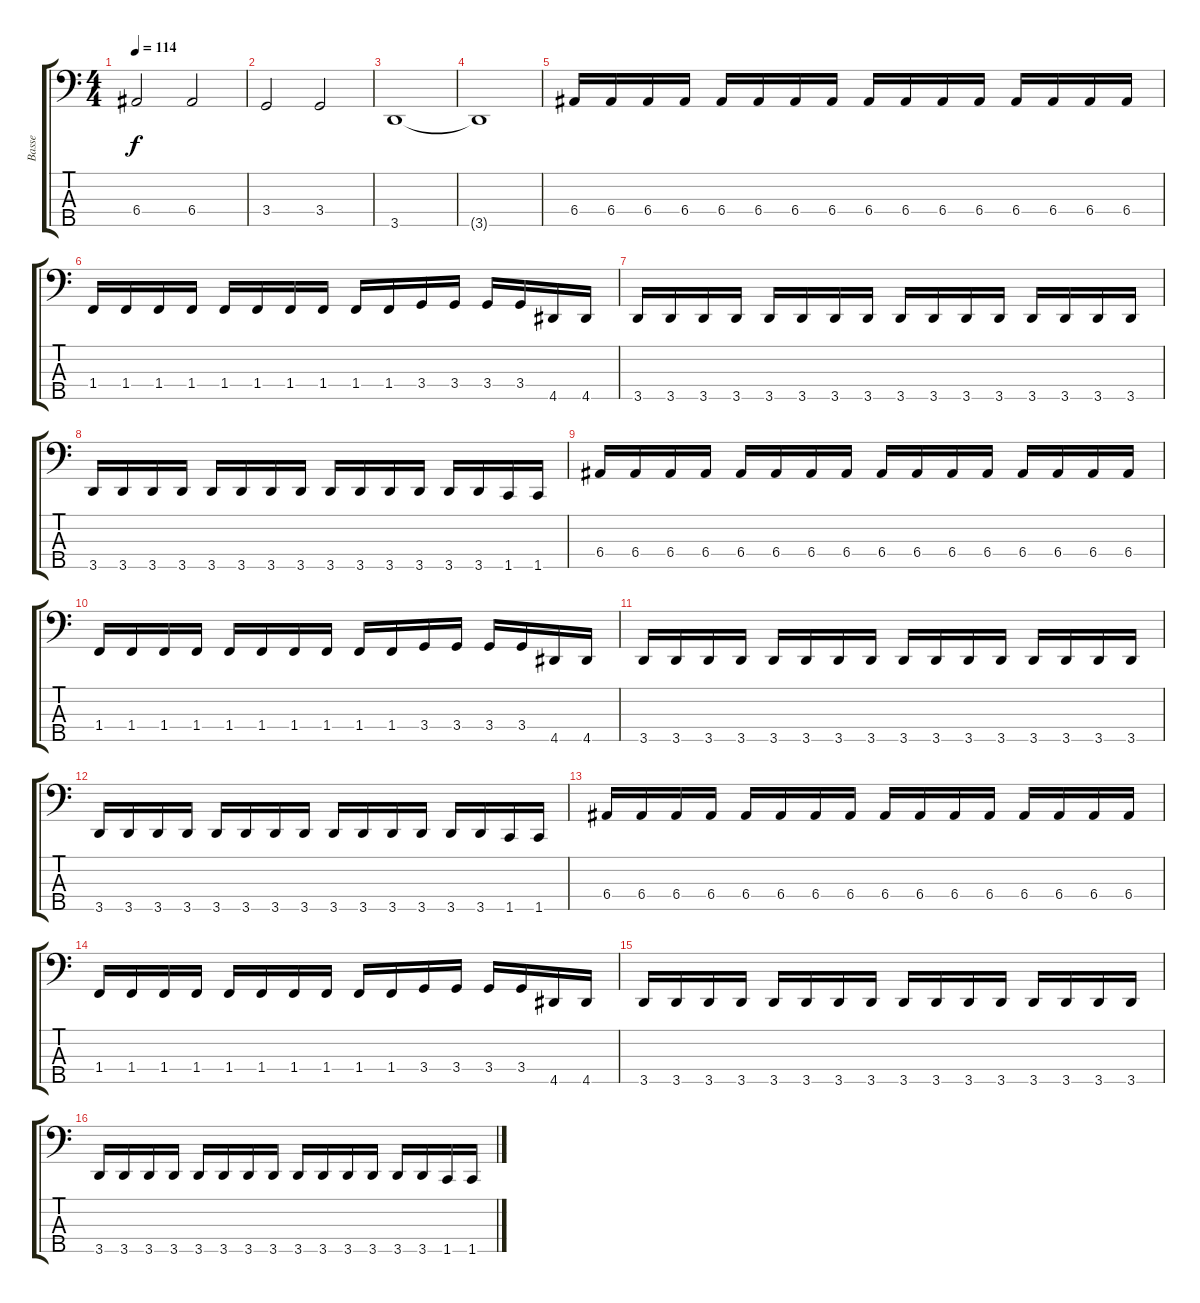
\track ("Basse" "Basse") {instrument electricbasspick}
\staff {score tabs}
\tuning (G2 D2 A1 E1 B0) {hide}
\ts (4 4)
\tempo 114
\clef f4
\ks c
6.4.2{dy f} 6.4.2 |
3.4.2 3.4.2 |
3.5.1 |
3.5{t}.1 |
6.4.16 6.4.16 6.4.16 6.4.16 6.4.16 6.4.16 6.4.16 6.4.16 6.4.16 6.4.16 6.4.16 6.4.16 6.4.16 6.4.16 6.4.16 6.4.16 |
1.4.16 1.4.16 1.4.16 1.4.16 1.4.16 1.4.16 1.4.16 1.4.16 1.4.16 1.4.16 3.4.16 3.4.16 3.4.16 3.4.16 4.5.16 4.5.16 |
3.5.16 3.5.16 3.5.16 3.5.16 3.5.16 3.5.16 3.5.16 3.5.16 3.5.16 3.5.16 3.5.16 3.5.16 3.5.16 3.5.16 3.5.16 3.5.16 |
3.5.16 3.5.16 3.5.16 3.5.16 3.5.16 3.5.16 3.5.16 3.5.16 3.5.16 3.5.16 3.5.16 3.5.16 3.5.16 3.5.16 1.5.16 1.5.16 |
6.4.16 6.4.16 6.4.16 6.4.16 6.4.16 6.4.16 6.4.16 6.4.16 6.4.16 6.4.16 6.4.16 6.4.16 6.4.16 6.4.16 6.4.16 6.4.16 |
1.4.16 1.4.16 1.4.16 1.4.16 1.4.16 1.4.16 1.4.16 1.4.16 1.4.16 1.4.16 3.4.16 3.4.16 3.4.16 3.4.16 4.5.16 4.5.16 |
3.5.16 3.5.16 3.5.16 3.5.16 3.5.16 3.5.16 3.5.16 3.5.16 3.5.16 3.5.16 3.5.16 3.5.16 3.5.16 3.5.16 3.5.16 3.5.16 |
3.5.16 3.5.16 3.5.16 3.5.16 3.5.16 3.5.16 3.5.16 3.5.16 3.5.16 3.5.16 3.5.16 3.5.16 3.5.16 3.5.16 1.5.16 1.5.16 |
6.4.16 6.4.16 6.4.16 6.4.16 6.4.16 6.4.16 6.4.16 6.4.16 6.4.16 6.4.16 6.4.16 6.4.16 6.4.16 6.4.16 6.4.16 6.4.16 |
1.4.16 1.4.16 1.4.16 1.4.16 1.4.16 1.4.16 1.4.16 1.4.16 1.4.16 1.4.16 3.4.16 3.4.16 3.4.16 3.4.16 4.5.16 4.5.16 |
3.5.16 3.5.16 3.5.16 3.5.16 3.5.16 3.5.16 3.5.16 3.5.16 3.5.16 3.5.16 3.5.16 3.5.16 3.5.16 3.5.16 3.5.16 3.5.16 |
3.5.16 3.5.16 3.5.16 3.5.16 3.5.16 3.5.16 3.5.16 3.5.16 3.5.16 3.5.16 3.5.16 3.5.16 3.5.16 3.5.16 1.5.16 1.5.16
